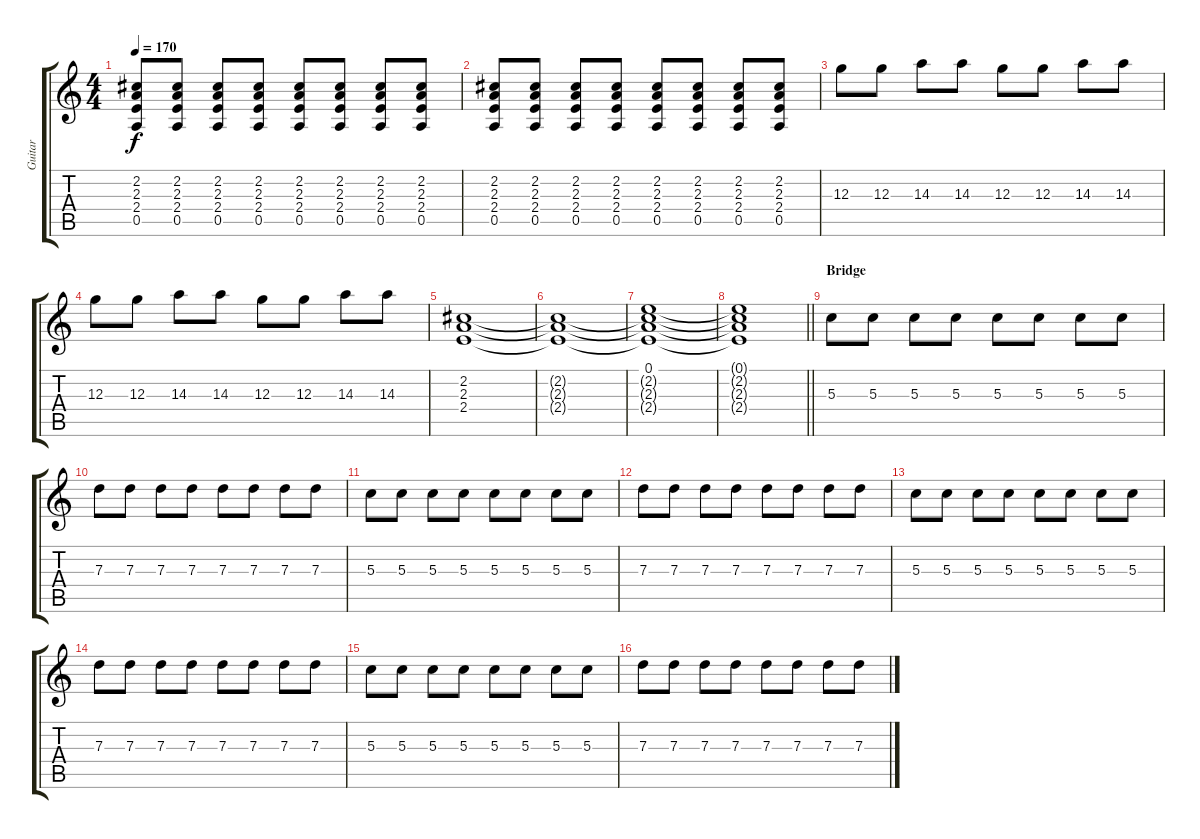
\track ("Guitar" "Guitar") {instrument overdrivenguitar}
\staff {score tabs}
\tuning (E4 B3 G3 D3 A2 E2) {hide}
\ts (4 4)
\tempo 170
\clef g2
\ks c
(2.2 2.3 2.4 0.5).8{dy f} (2.2 2.3 2.4 0.5).8 (2.2 2.3 2.4 0.5).8 (2.2 2.3 2.4 0.5).8 (2.2 2.3 2.4 0.5).8 (2.2 2.3 2.4 0.5).8 (2.2 2.3 2.4 0.5).8 (2.2 2.3 2.4 0.5).8 |
(2.2 2.3 2.4 0.5).8 (2.2 2.3 2.4 0.5).8 (2.2 2.3 2.4 0.5).8 (2.2 2.3 2.4 0.5).8 (2.2 2.3 2.4 0.5).8 (2.2 2.3 2.4 0.5).8 (2.2 2.3 2.4 0.5).8 (2.2 2.3 2.4 0.5).8 |
12.3.8 12.3.8 14.3.8 14.3.8 12.3.8 12.3.8 14.3.8 14.3.8 |
12.3.8 12.3.8 14.3.8 14.3.8 12.3.8 12.3.8 14.3.8 14.3.8 |
(2.2 2.3 2.4).1 |
(2.2{t} 2.3{t} 2.4{t}).1 |
(0.1 2.2{t} 2.3{t} 2.4{t}).1 |
\barLineRight lightlight
(0.1{t} 2.2{t} 2.3{t} 2.4{t}).1 |
\section ("" "Bridge")
5.3.8 5.3.8 5.3.8 5.3.8 5.3.8 5.3.8 5.3.8 5.3.8 |
7.3.8 7.3.8 7.3.8 7.3.8 7.3.8 7.3.8 7.3.8 7.3.8 |
5.3.8 5.3.8 5.3.8 5.3.8 5.3.8 5.3.8 5.3.8 5.3.8 |
7.3.8 7.3.8 7.3.8 7.3.8 7.3.8 7.3.8 7.3.8 7.3.8 |
5.3.8 5.3.8 5.3.8 5.3.8 5.3.8 5.3.8 5.3.8 5.3.8 |
7.3.8 7.3.8 7.3.8 7.3.8 7.3.8 7.3.8 7.3.8 7.3.8 |
5.3.8 5.3.8 5.3.8 5.3.8 5.3.8 5.3.8 5.3.8 5.3.8 |
7.3.8 7.3.8 7.3.8 7.3.8 7.3.8 7.3.8 7.3.8 7.3.8
